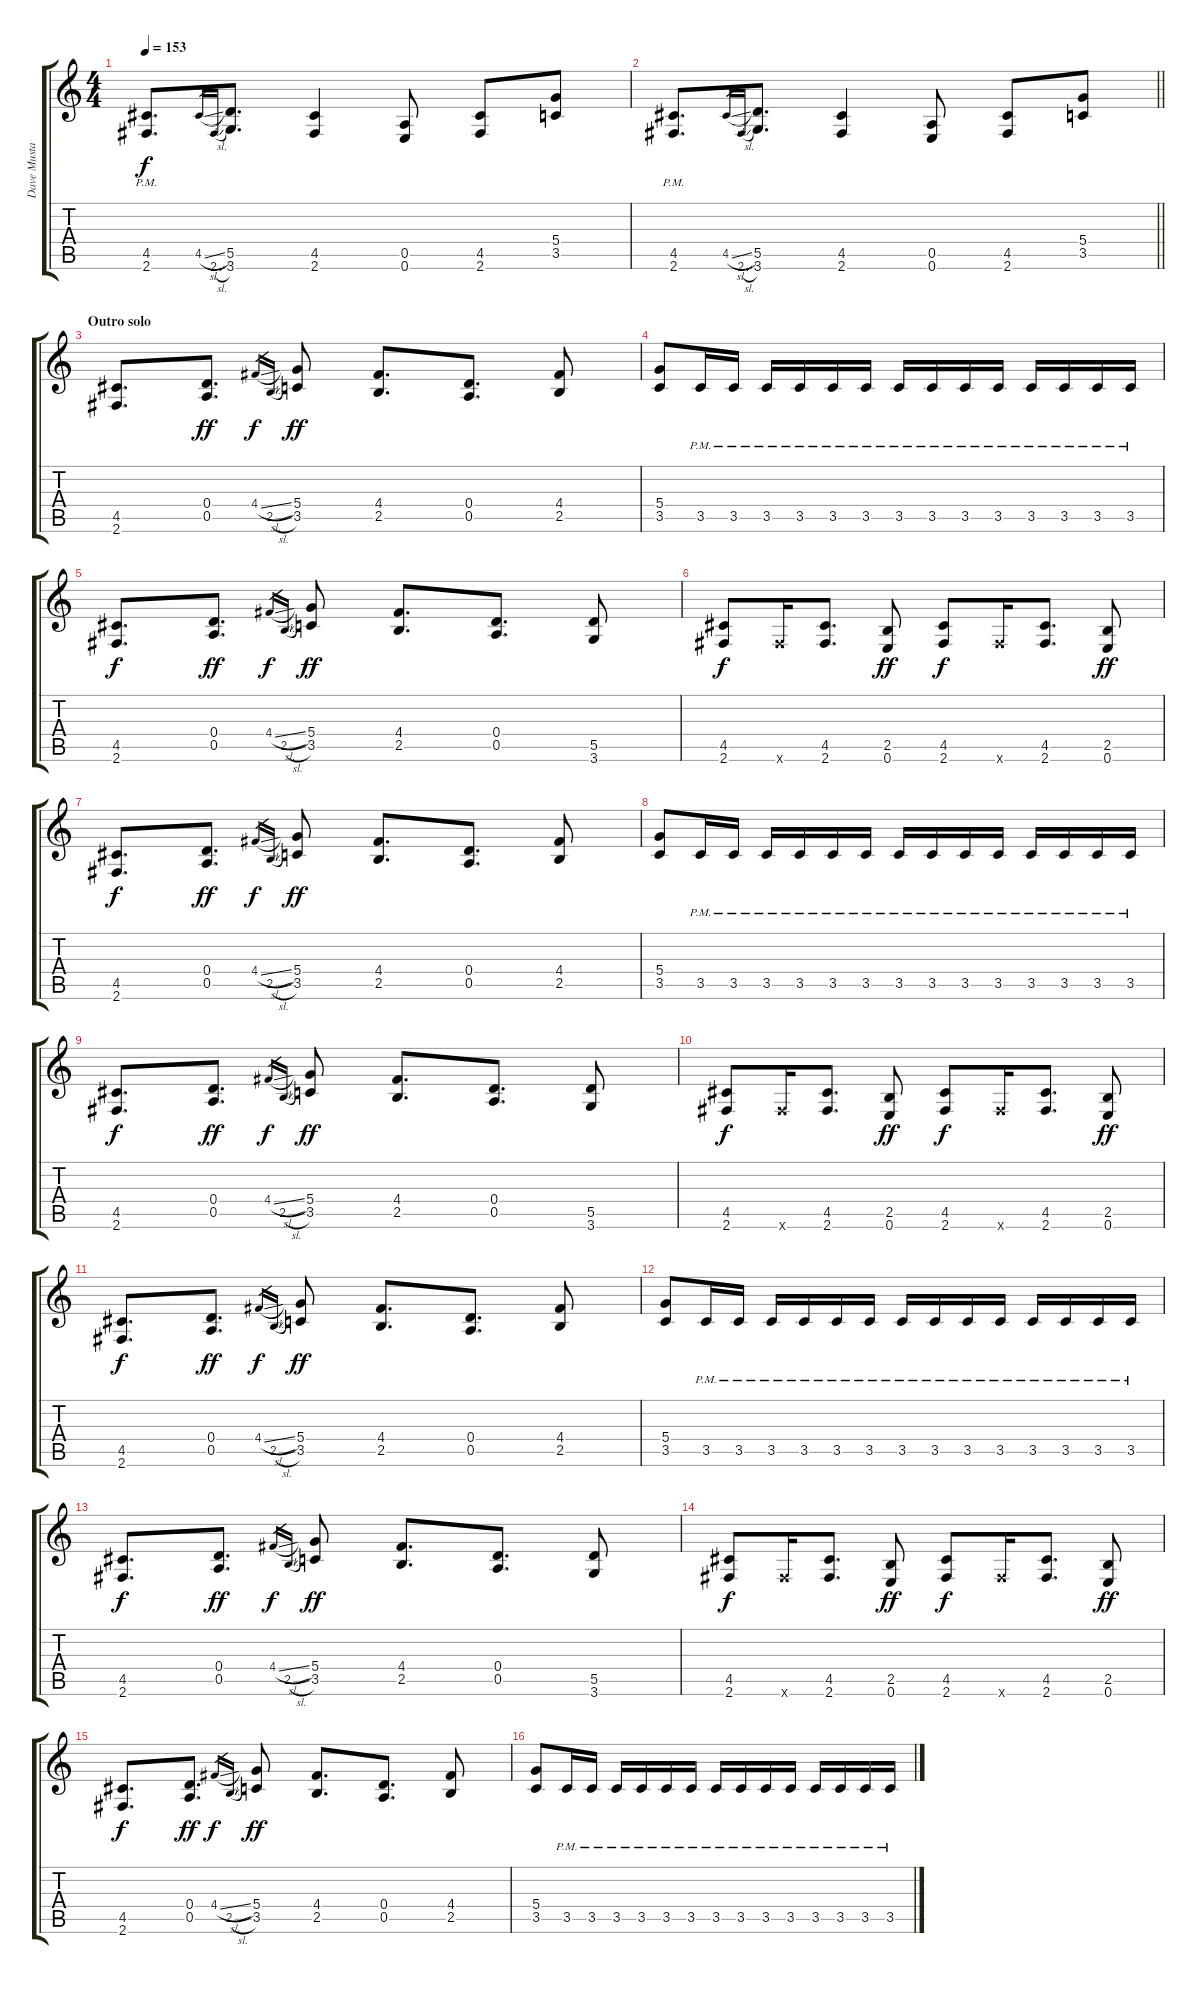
\track ("Dave Mustaine" "Dave Musta") {instrument distortionguitar}
\staff {score tabs}
\tuning (E4 B3 G3 D3 A2 E2) {hide}
\ts (4 4)
\tempo 153
\clef g2
\ks c
(4.5{pm} 2.6{pm}).8{d dy f} 4.5{sl}.16{gr} 2.6{sl}.16{gr} (5.5 3.6).8{d} (4.5 2.6).4 (0.5 0.6).8 (4.5 2.6).8 (5.4 3.5).8 |
\barLineRight lightlight
(4.5{pm} 2.6{pm}).8{d} 4.5{sl}.16{gr} 2.6{sl}.16{gr} (5.5 3.6).8{d} (4.5 2.6).4 (0.5 0.6).8 (4.5 2.6).8 (5.4 3.5).8 |
\section ("" "Outro solo")
(4.5 2.6).8{d} (0.4 0.5).8{d dy ff} 4.4{sl}.16{gr dy f} 2.5{sl}.16{gr} (5.4 3.5).8{dy ff} (4.4 2.5).8{d} (0.4 0.5).8{d} (4.4 2.5).8 |
(5.4 3.5).8 3.5{pm}.16 3.5{pm}.16 3.5{pm}.16 3.5{pm}.16 3.5{pm}.16 3.5{pm}.16 3.5{pm}.16 3.5{pm}.16 3.5{pm}.16 3.5{pm}.16 3.5{pm}.16 3.5{pm}.16 3.5{pm}.16 3.5{pm}.16 |
(4.5 2.6).8{d dy f} (0.4 0.5).8{d dy ff} 4.4{sl}.16{gr dy f} 2.5{sl}.16{gr} (5.4 3.5).8{dy ff} (4.4 2.5).8{d} (0.4 0.5).8{d} (5.5 3.6).8 |
(4.5 2.6).8{dy f} 2.6{x}.16 (4.5 2.6).8{d} (2.5 0.6).8{dy ff} (4.5 2.6).8{dy f} 2.6{x}.16 (4.5 2.6).8{d} (2.5 0.6).8{dy ff} |
(4.5 2.6).8{d dy f} (0.4 0.5).8{d dy ff} 4.4{sl}.16{gr dy f} 2.5{sl}.16{gr} (5.4 3.5).8{dy ff} (4.4 2.5).8{d} (0.4 0.5).8{d} (4.4 2.5).8 |
(5.4 3.5).8 3.5{pm}.16 3.5{pm}.16 3.5{pm}.16 3.5{pm}.16 3.5{pm}.16 3.5{pm}.16 3.5{pm}.16 3.5{pm}.16 3.5{pm}.16 3.5{pm}.16 3.5{pm}.16 3.5{pm}.16 3.5{pm}.16 3.5{pm}.16 |
(4.5 2.6).8{d dy f} (0.4 0.5).8{d dy ff} 4.4{sl}.16{gr dy f} 2.5{sl}.16{gr} (5.4 3.5).8{dy ff} (4.4 2.5).8{d} (0.4 0.5).8{d} (5.5 3.6).8 |
(4.5 2.6).8{dy f} 2.6{x}.16 (4.5 2.6).8{d} (2.5 0.6).8{dy ff} (4.5 2.6).8{dy f} 2.6{x}.16 (4.5 2.6).8{d} (2.5 0.6).8{dy ff} |
(4.5 2.6).8{d dy f} (0.4 0.5).8{d dy ff} 4.4{sl}.16{gr dy f} 2.5{sl}.16{gr} (5.4 3.5).8{dy ff} (4.4 2.5).8{d} (0.4 0.5).8{d} (4.4 2.5).8 |
(5.4 3.5).8 3.5{pm}.16 3.5{pm}.16 3.5{pm}.16 3.5{pm}.16 3.5{pm}.16 3.5{pm}.16 3.5{pm}.16 3.5{pm}.16 3.5{pm}.16 3.5{pm}.16 3.5{pm}.16 3.5{pm}.16 3.5{pm}.16 3.5{pm}.16 |
(4.5 2.6).8{d dy f} (0.4 0.5).8{d dy ff} 4.4{sl}.16{gr dy f} 2.5{sl}.16{gr} (5.4 3.5).8{dy ff} (4.4 2.5).8{d} (0.4 0.5).8{d} (5.5 3.6).8 |
(4.5 2.6).8{dy f} 2.6{x}.16 (4.5 2.6).8{d} (2.5 0.6).8{dy ff} (4.5 2.6).8{dy f} 2.6{x}.16 (4.5 2.6).8{d} (2.5 0.6).8{dy ff} |
(4.5 2.6).8{d dy f} (0.4 0.5).8{d dy ff} 4.4{sl}.16{gr dy f} 2.5{sl}.16{gr} (5.4 3.5).8{dy ff} (4.4 2.5).8{d} (0.4 0.5).8{d} (4.4 2.5).8 |
(5.4 3.5).8 3.5{pm}.16 3.5{pm}.16 3.5{pm}.16 3.5{pm}.16 3.5{pm}.16 3.5{pm}.16 3.5{pm}.16 3.5{pm}.16 3.5{pm}.16 3.5{pm}.16 3.5{pm}.16 3.5{pm}.16 3.5{pm}.16 3.5{pm}.16
